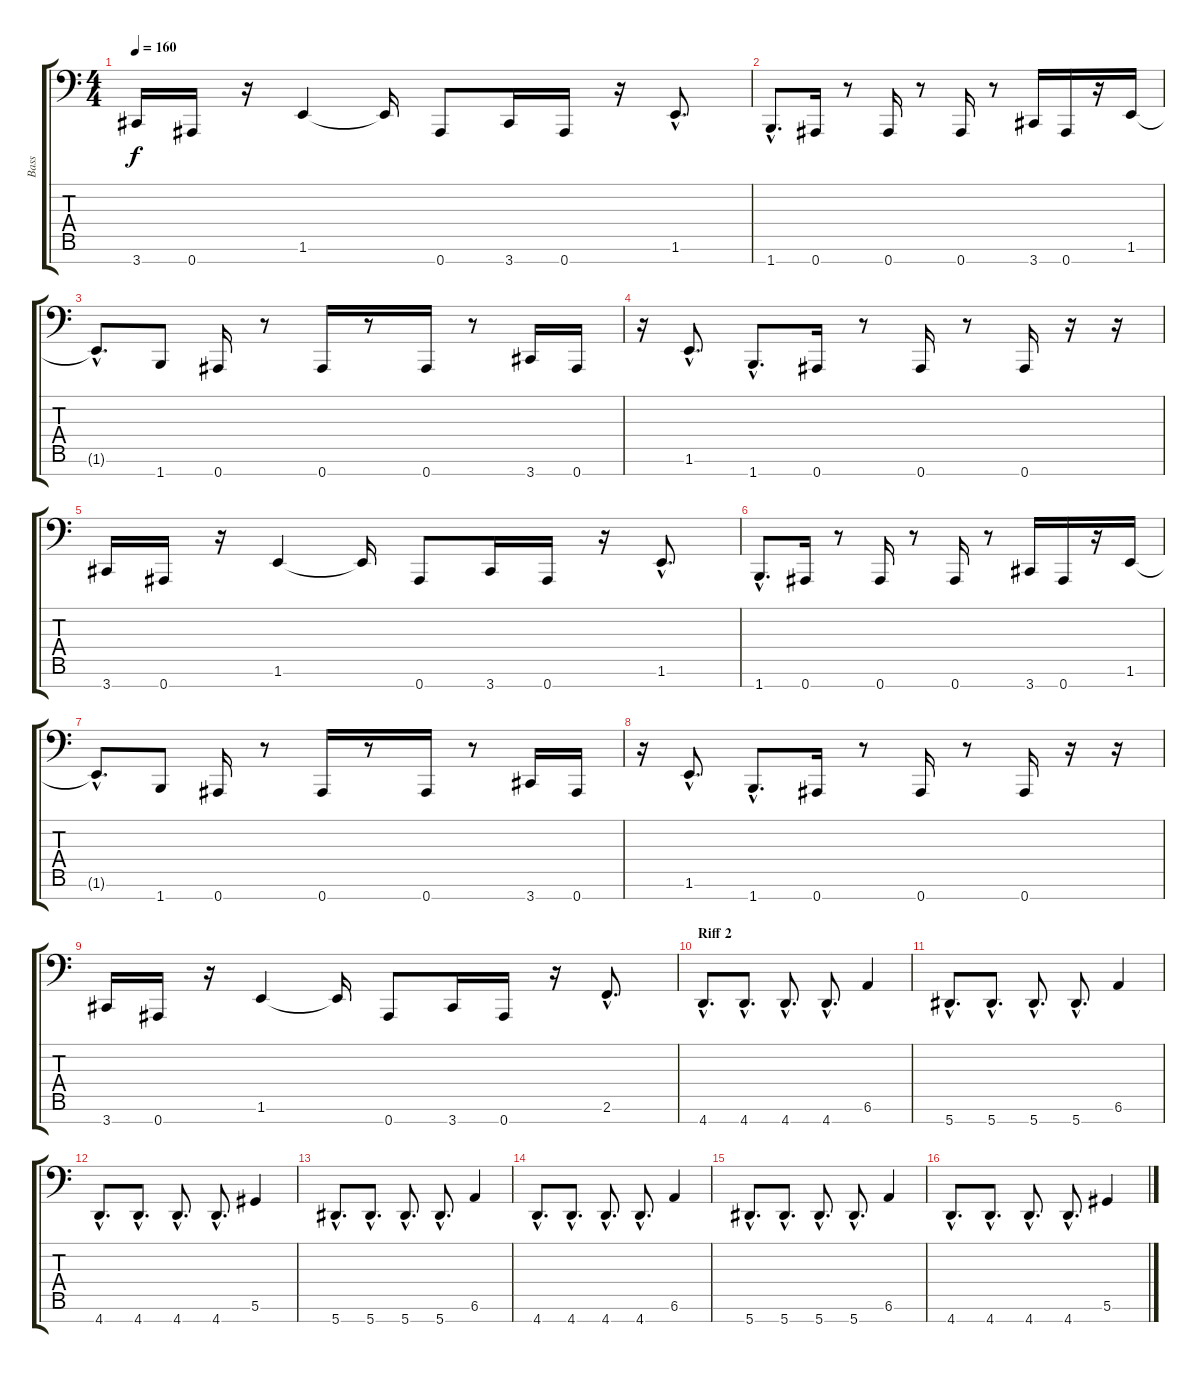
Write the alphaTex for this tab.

\track ("Bass" "Bass") {instrument electricbassfinger}
\staff {score tabs}
\tuning (Eb3 Bb2 Gb2 Db2 Ab1 Eb1 Bb0) {hide}
\ts (4 4)
\tempo 160
\clef f4
\ks c
3.7.16{dy f} 0.7.16 r.16 1.6.4 1.6{t}.16 0.7.8 3.7.16 0.7.16 r.16 1.6{hac}.8{d} |
1.7{hac}.8{d} 0.7.16 r.8 0.7.16 r.8 0.7.16 r.8 3.7.16 0.7.16 r.16 1.6.16 |
1.6{hac t}.8{d} 1.7.8 0.7.16 r.8 0.7.16 r.8 0.7.16 r.8 3.7.16 0.7.16 |
r.16 1.6{hac}.8{d} 1.7{hac}.8{d} 0.7.16 r.8 0.7.16 r.8 0.7.16 r.16 r.16 |
3.7.16 0.7.16 r.16 1.6.4 1.6{t}.16 0.7.8 3.7.16 0.7.16 r.16 1.6{hac}.8{d} |
1.7{hac}.8{d} 0.7.16 r.8 0.7.16 r.8 0.7.16 r.8 3.7.16 0.7.16 r.16 1.6.16 |
1.6{hac t}.8{d} 1.7.8 0.7.16 r.8 0.7.16 r.8 0.7.16 r.8 3.7.16 0.7.16 |
r.16 1.6{hac}.8{d} 1.7{hac}.8{d} 0.7.16 r.8 0.7.16 r.8 0.7.16 r.16 r.16 |
3.7.16 0.7.16 r.16 1.6.4 1.6{t}.16 0.7.8 3.7.16 0.7.16 r.16 2.6{hac}.8{d} |
\section ("" "Riff 2")
4.7{hac}.8{d} 4.7{hac}.8{d} 4.7{hac}.8{d} 4.7{hac}.8{d} 6.6.4 |
5.7{hac}.8{d} 5.7{hac}.8{d} 5.7{hac}.8{d} 5.7{hac}.8{d} 6.6.4 |
4.7{hac}.8{d} 4.7{hac}.8{d} 4.7{hac}.8{d} 4.7{hac}.8{d} 5.6.4 |
5.7{hac}.8{d} 5.7{hac}.8{d} 5.7{hac}.8{d} 5.7{hac}.8{d} 6.6.4 |
4.7{hac}.8{d} 4.7{hac}.8{d} 4.7{hac}.8{d} 4.7{hac}.8{d} 6.6.4 |
5.7{hac}.8{d} 5.7{hac}.8{d} 5.7{hac}.8{d} 5.7{hac}.8{d} 6.6.4 |
4.7{hac}.8{d} 4.7{hac}.8{d} 4.7{hac}.8{d} 4.7{hac}.8{d} 5.6.4
